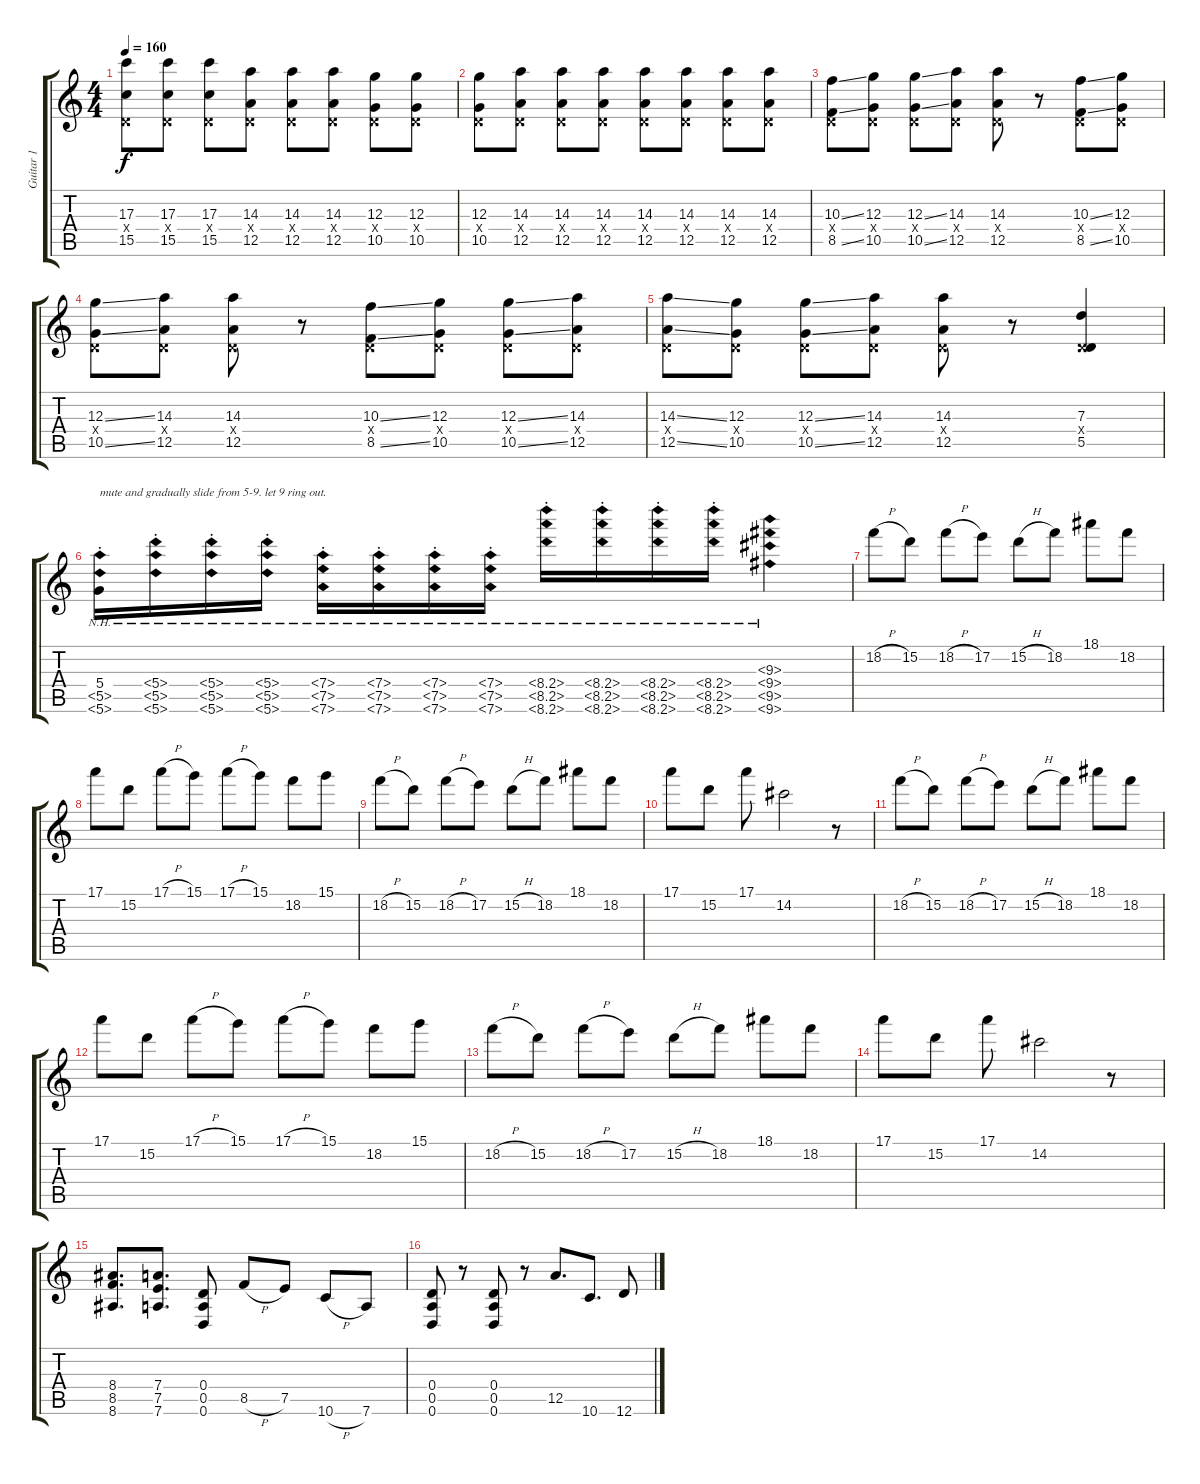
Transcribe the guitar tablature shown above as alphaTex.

\track ("Guitar 1" "Guitar 1") {instrument distortionguitar}
\staff {score tabs}
\tuning (E4 B3 G3 D3 A2 D2) {hide}
\ts (4 4)
\tempo 160
\clef g2
\ks c
(17.3 0.4{x} 15.5).8{dy f} (17.3 0.4{x} 15.5).8 (17.3 0.4{x} 15.5).8 (14.3 0.4{x} 12.5).8 (14.3 0.4{x} 12.5).8 (14.3 0.4{x} 12.5).8 (12.3 0.4{x} 10.5).8 (12.3 0.4{x} 10.5).8 |
(12.3 0.4{x} 10.5).8 (14.3 0.4{x} 12.5).8 (14.3 0.4{x} 12.5).8 (14.3 0.4{x} 12.5).8 (14.3 0.4{x} 12.5).8 (14.3 0.4{x} 12.5).8 (14.3 0.4{x} 12.5).8 (14.3 0.4{x} 12.5).8 |
(10.3{ss} 0.4{x} 8.5{ss}).8 (12.3 0.4{x} 10.5).8 (12.3{ss} 0.4{x} 10.5{ss}).8 (14.3 0.4{x} 12.5).8 (14.3 0.4{x} 12.5).8 r.8 (10.3{ss} 0.4{x} 8.5{ss}).8 (12.3 0.4{x} 10.5).8 |
(12.3{ss} 0.4{x} 10.5{ss}).8 (14.3 0.4{x} 12.5).8 (14.3 0.4{x} 12.5).8 r.8 (10.3{ss} 0.4{x} 8.5{ss}).8 (12.3 0.4{x} 10.5).8 (12.3{ss} 0.4{x} 10.5{ss}).8 (14.3 0.4{x} 12.5).8 |
(14.3{ss} 0.4{x} 12.5{ss}).8 (12.3 0.4{x} 10.5).8 (12.3{ss} 0.4{x} 10.5{ss}).8 (14.3 0.4{x} 12.5).8 (14.3 0.4{x} 12.5).8 r.8 (7.3 0.4{x} 5.5).4 |
(5.4{st} 5.5{nh st} 5.6{nh st}).16{txt "mute and gradually slide from 5-9. let 9 ring out."} (5.4{nh st} 5.5{nh st} 5.6{nh st}).16 (5.4{nh st} 5.5{nh st} 5.6{nh st}).16 (5.4{nh st} 5.5{nh st} 5.6{nh st}).16 (7.4{nh st} 7.5{nh st} 7.6{nh st}).16 (7.4{nh st} 7.5{nh st} 7.6{nh st}).16 (7.4{nh st} 7.5{nh st} 7.6{nh st}).16 (7.4{nh st} 7.5{nh st} 7.6{nh st}).16 (8.4{nh st} 8.5{nh st} 8.6{nh st}).16 (8.4{nh st} 8.5{nh st} 8.6{nh st}).16 (8.4{nh st} 8.5{nh st} 8.6{nh st}).16 (8.4{nh st} 8.5{nh st} 8.6{nh st}).16 (9.3{nh} 9.4{nh} 9.5{nh} 9.6{nh}).4 |
18.2{h}.8 15.2.8 18.2{h}.8 17.2.8 15.2{h}.8 18.2.8 18.1.8 18.2.8 |
17.1.8 15.2.8 17.1{h}.8 15.1.8 17.1{h}.8 15.1.8 18.2.8 15.1.8 |
18.2{h}.8 15.2.8 18.2{h}.8 17.2.8 15.2{h}.8 18.2.8 18.1.8 18.2.8 |
17.1.8 15.2.8 17.1.8 14.2.2 r.8 |
18.2{h}.8 15.2.8 18.2{h}.8 17.2.8 15.2{h}.8 18.2.8 18.1.8 18.2.8 |
17.1.8 15.2.8 17.1{h}.8 15.1.8 17.1{h}.8 15.1.8 18.2.8 15.1.8 |
18.2{h}.8 15.2.8 18.2{h}.8 17.2.8 15.2{h}.8 18.2.8 18.1.8 18.2.8 |
17.1.8 15.2.8 17.1.8 14.2.2 r.8 |
(8.4 8.5 8.6).8{d} (7.4 7.5 7.6).8{d} (0.4 0.5 0.6).8 8.5{h}.8 7.5.8 10.6{h}.8 7.6.8 |
(0.4 0.5 0.6).8 r.8 (0.4 0.5 0.6).8 r.8 12.5.8{d} 10.6.8{d} 12.6.8
